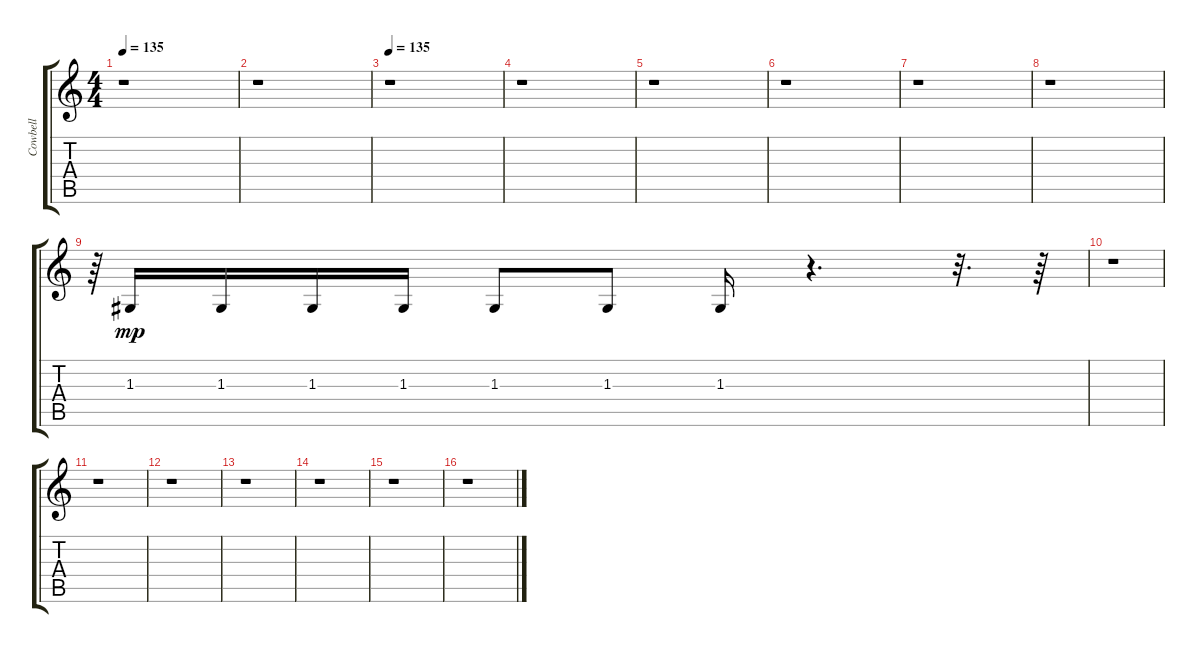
\track ("Cowbell" "Cowbell") {instrument acousticgrandpiano}
\staff {score tabs}
\tuning (E4 B3 G3 D3 A2 E2) {hide}
\ts (4 4)
\tempo 135
\clef g2
\ks c
r.1{dy mp} |
r.1 |
\tempo 135
r.1 |
r.1 |
r.1 |
r.1 |
r.1 |
r.1 |
r.64{tu (3 2)} 1.3.16 1.3.16 1.3.16 1.3.16 1.3.8 1.3.8 1.3.16 r.4{d} r.32{d} r.64 |
r.1 |
r.1 |
r.1 |
r.1 |
r.1 |
r.1 |
r.1
